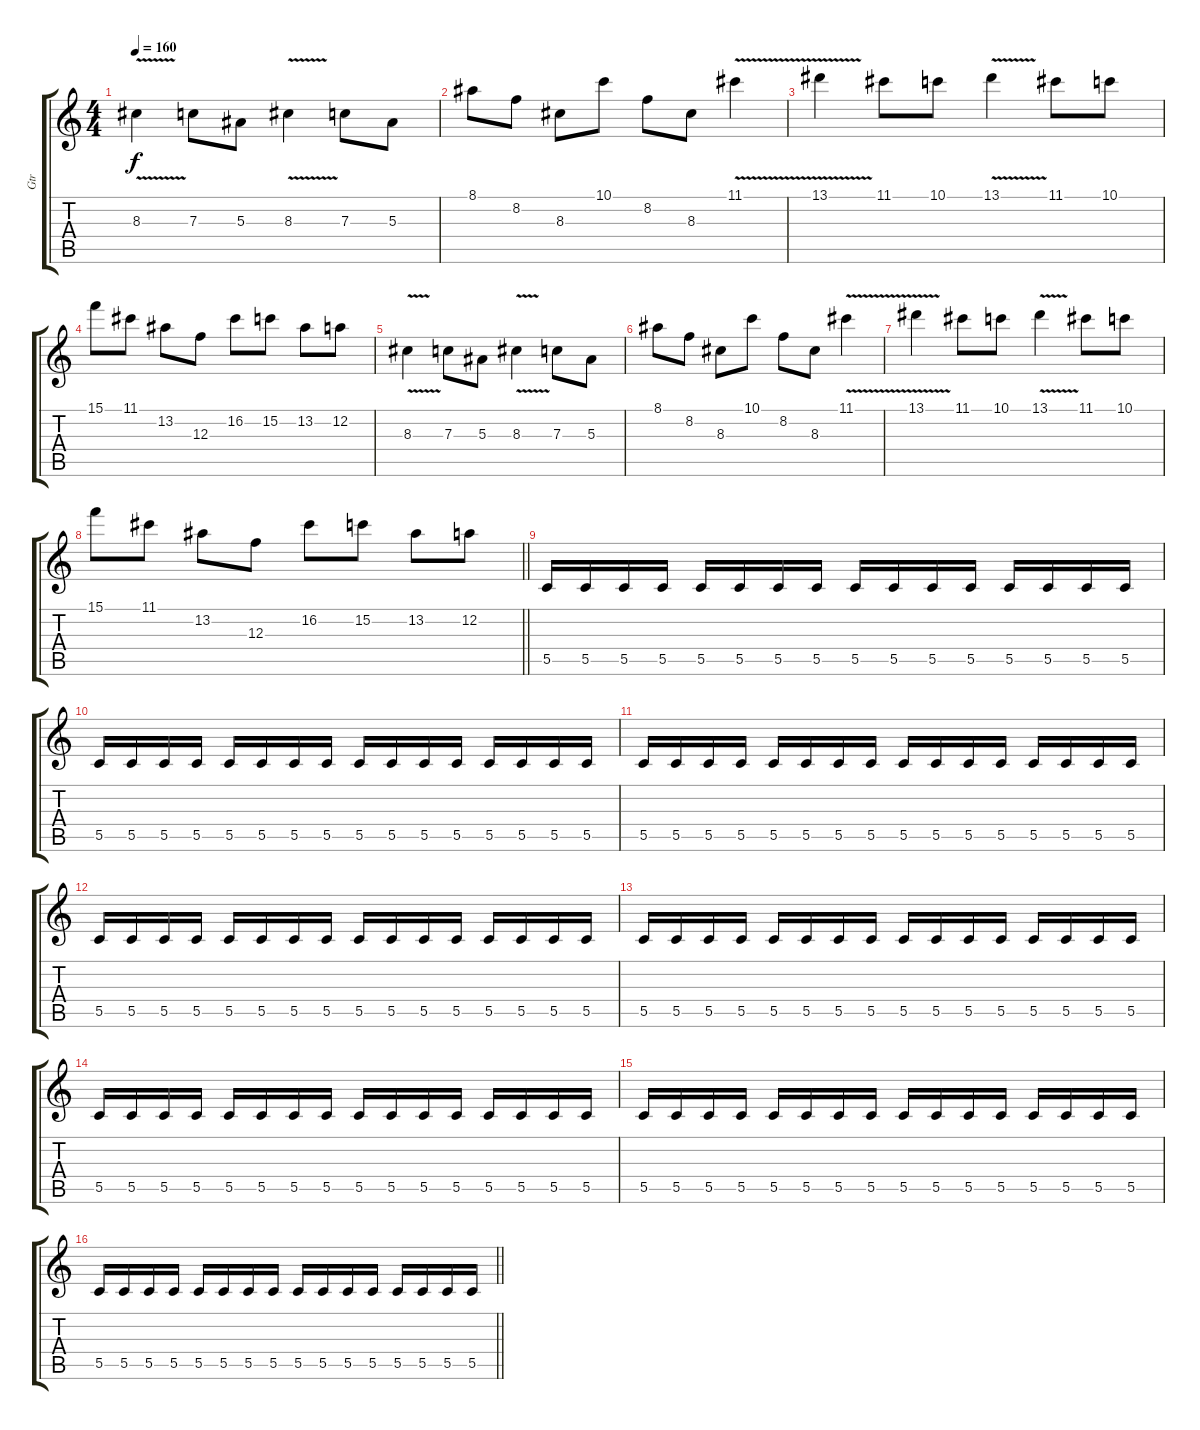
\track ("Gtr" "Gtr") {instrument distortionguitar}
\staff {score tabs}
\tuning (D4 A3 F3 C3 G2 D2) {hide}
\ts (4 4)
\tempo 160
\clef g2
\ks c
8.3{v}.4{dy f} 7.3.8 5.3.8 8.3{v}.4 7.3.8 5.3.8 |
8.1.8 8.2.8 8.3.8 10.1.8 8.2.8 8.3.8 11.1{v}.4 |
13.1{v}.4 11.1.8 10.1.8 13.1{v}.4 11.1.8 10.1.8 |
15.1.8 11.1.8 13.2.8 12.3.8 16.2.8 15.2.8 13.2.8 12.2.8 |
8.3{v}.4 7.3.8 5.3.8 8.3{v}.4 7.3.8 5.3.8 |
8.1.8 8.2.8 8.3.8 10.1.8 8.2.8 8.3.8 11.1{v}.4 |
13.1{v}.4 11.1.8 10.1.8 13.1{v}.4 11.1.8 10.1.8 |
\barLineRight lightlight
15.1.8 11.1.8 13.2.8 12.3.8 16.2.8 15.2.8 13.2.8 12.2.8 |
5.5.16 5.5.16 5.5.16 5.5.16 5.5.16 5.5.16 5.5.16 5.5.16 5.5.16 5.5.16 5.5.16 5.5.16 5.5.16 5.5.16 5.5.16 5.5.16 |
5.5.16 5.5.16 5.5.16 5.5.16 5.5.16 5.5.16 5.5.16 5.5.16 5.5.16 5.5.16 5.5.16 5.5.16 5.5.16 5.5.16 5.5.16 5.5.16 |
5.5.16 5.5.16 5.5.16 5.5.16 5.5.16 5.5.16 5.5.16 5.5.16 5.5.16 5.5.16 5.5.16 5.5.16 5.5.16 5.5.16 5.5.16 5.5.16 |
5.5.16 5.5.16 5.5.16 5.5.16 5.5.16 5.5.16 5.5.16 5.5.16 5.5.16 5.5.16 5.5.16 5.5.16 5.5.16 5.5.16 5.5.16 5.5.16 |
5.5.16 5.5.16 5.5.16 5.5.16 5.5.16 5.5.16 5.5.16 5.5.16 5.5.16 5.5.16 5.5.16 5.5.16 5.5.16 5.5.16 5.5.16 5.5.16 |
5.5.16 5.5.16 5.5.16 5.5.16 5.5.16 5.5.16 5.5.16 5.5.16 5.5.16 5.5.16 5.5.16 5.5.16 5.5.16 5.5.16 5.5.16 5.5.16 |
5.5.16 5.5.16 5.5.16 5.5.16 5.5.16 5.5.16 5.5.16 5.5.16 5.5.16 5.5.16 5.5.16 5.5.16 5.5.16 5.5.16 5.5.16 5.5.16 |
\barLineRight lightlight
5.5.16 5.5.16 5.5.16 5.5.16 5.5.16 5.5.16 5.5.16 5.5.16 5.5.16 5.5.16 5.5.16 5.5.16 5.5.16 5.5.16 5.5.16 5.5.16
